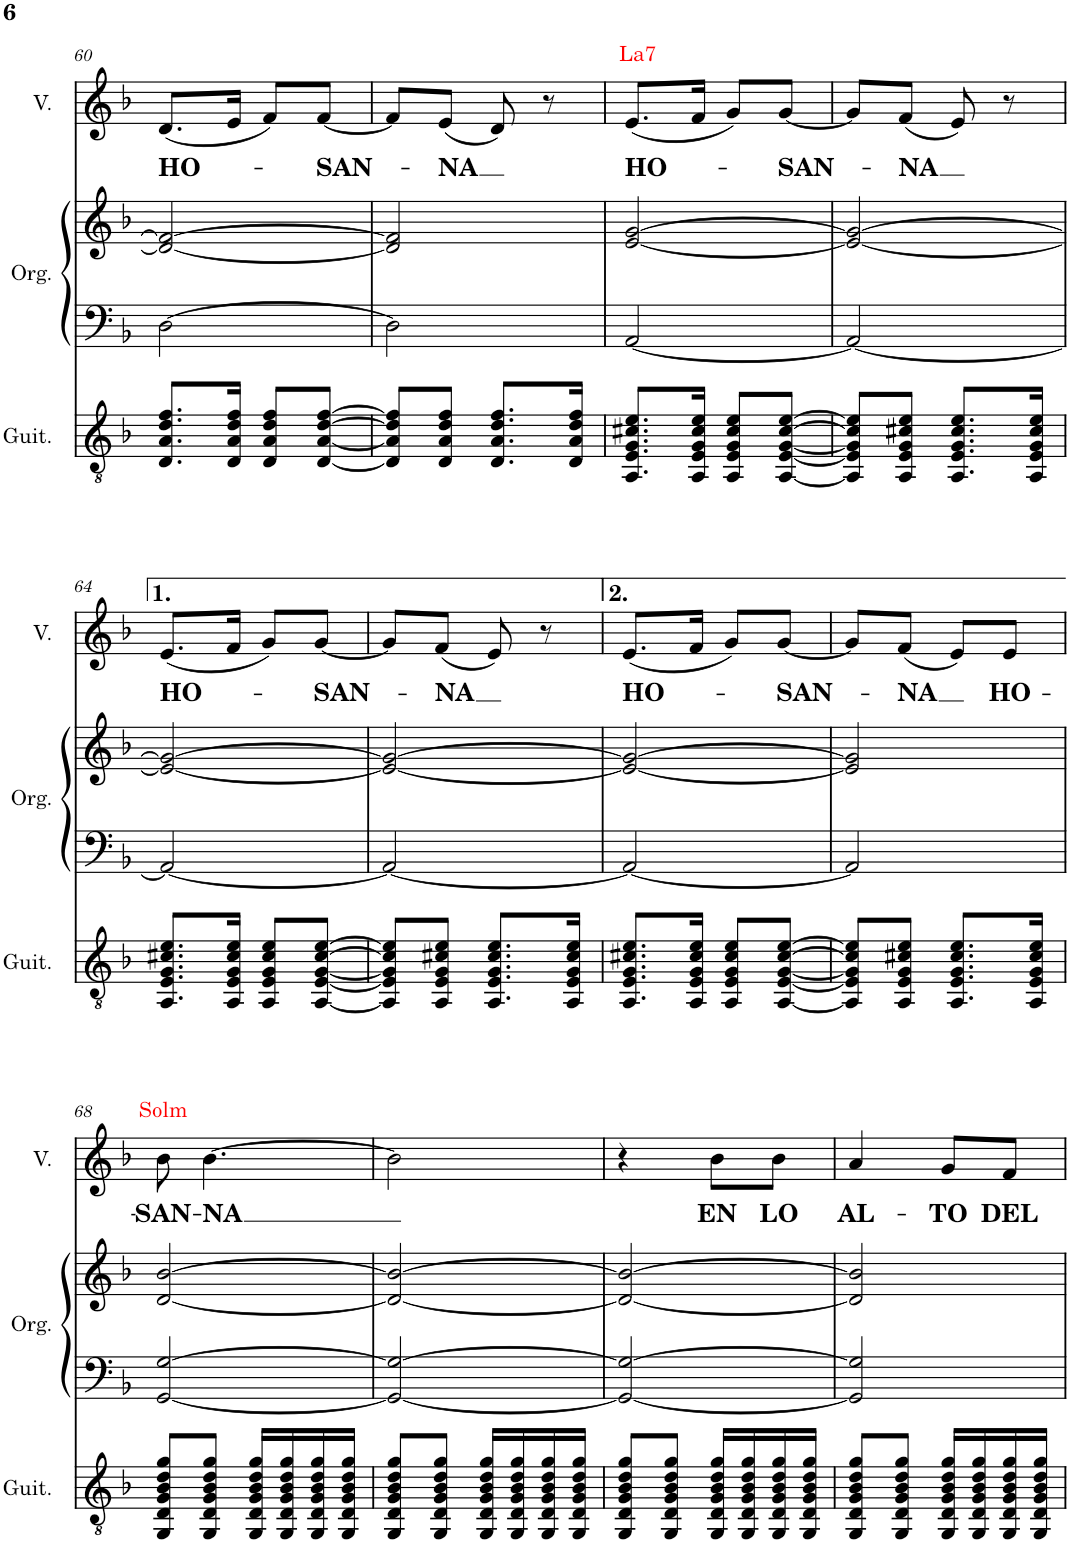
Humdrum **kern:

**kern	**kern	**kern	**kern	**text	**text
*part3	*part2	*part2	*part1	*part1	*part1
*staff4	*staff3	*staff2	*staff1	*staff1	*staff1
*I"Guitarra clásica	*I"Órgano	*	*I"Voz	*	*
*I'Guit.	*	*	*I'V.	*	*
!!LO:PB:g=z
*clefGv2	*clefF4	*clefG2	*clefG2	*	*
*k[b-]	*k[b-]	*k[b-]	*k[b-]	*	*
*M2/4	*M2/4	*M2/4	*M2/4	*	*
=60	=60	=60	=60	=60	=60
!	!	!	!	!LO:LY:b	!
8.D/ 8.A/ 8.d/ 8.f/L	[2D\	2d/_ 2f/_	(8.d/L	HO-	.
16D/ 16A/ 16d/ 16f/Jk	.	.	16e/Jk	.	.
8D/ 8A/ 8d/ 8f/L	.	.	8f/L)	.	.
!	!	!	!	!LO:LY:b	!
[8D/ [8A/ [8d/ [8f/J	.	.	[8f/J	-SAN-	.
=61	=61	=61	=61	=61	=61
8D/] 8A/] 8d/] 8f/]L	2D\]	2d/] 2f/]	8f/L]	.	.
!	!	!	!	!LO:LY:b	!
8D/ 8A/ 8d/ 8f/J	.	.	(8e/J	-NA	.
8.D/ 8.A/ 8.d/ 8.f/L	.	.	8d/)	.	.
.	.	.	8r	.	.
16D/ 16A/ 16d/ 16f/Jk	.	.	.	.	.
=62	=62	=62	=62	=62	=62
!	!	!	!	!LO:LY:b	!LO:LY:a:color=#FF0000
8.AA/ 8.E/ 8.G/ 8.c#X/ 8.e/L	[2AA/	[2e/ [2g/	(8.e/L	HO-	La7
16AA/ 16E/ 16G/ 16c#/ 16e/Jk	.	.	16f/Jk	.	.
8AA/ 8E/ 8G/ 8c#/ 8e/L	.	.	8g/L)	.	.
!	!	!	!	!LO:LY:b	!
[8AA/ [8E/ [8G/ [8c#/ [8e/J	.	.	[8g/J	-SAN-	.
=63	=63	=63	=63	=63	=63
8AA/] 8E/] 8G/] 8c#/] 8e/]L	2AA/_	2e/_ 2g/_	8g/L]	.	.
!	!	!	!	!LO:LY:b	!
8AA/ 8E/ 8G/ 8c#X/ 8e/J	.	.	(8f/J	-NA	.
8.AA/ 8.E/ 8.G/ 8.c#/ 8.e/L	.	.	8e/)	.	.
.	.	.	8r	.	.
16AA/ 16E/ 16G/ 16c#/ 16e/Jk	.	.	.	.	.
!!LO:LB:g=z
=64	=64	=64	=64	=64	=64
!	!	!	!	!LO:LY:b	!
8.AA/ 8.E/ 8.G/ 8.c#X/ 8.e/L	2AA/_	2e/_ 2g/_	(8.e/L	HO-	.
16AA/ 16E/ 16G/ 16c#/ 16e/Jk	.	.	16f/Jk	.	.
8AA/ 8E/ 8G/ 8c#/ 8e/L	.	.	8g/L)	.	.
!	!	!	!	!LO:LY:b	!
[8AA/ [8E/ [8G/ [8c#/ [8e/J	.	.	[8g/J	-SAN-	.
=65	=65	=65	=65	=65	=65
8AA/] 8E/] 8G/] 8c#/] 8e/]L	2AA/_	2e/_ 2g/_	8g/L]	.	.
!	!	!	!	!LO:LY:b	!
8AA/ 8E/ 8G/ 8c#X/ 8e/J	.	.	(8f/J	-NA	.
8.AA/ 8.E/ 8.G/ 8.c#/ 8.e/L	.	.	8e/)	.	.
.	.	.	8r	.	.
16AA/ 16E/ 16G/ 16c#/ 16e/Jk	.	.	.	.	.
=66	=66	=66	=66	=66	=66
!	!	!	!	!LO:LY:b	!
8.AA/ 8.E/ 8.G/ 8.c#X/ 8.e/L	2AA/_	2e/_ 2g/_	(8.e/L	HO-	.
16AA/ 16E/ 16G/ 16c#/ 16e/Jk	.	.	16f/Jk	.	.
8AA/ 8E/ 8G/ 8c#/ 8e/L	.	.	8g/L)	.	.
!	!	!	!	!LO:LY:b	!
[8AA/ [8E/ [8G/ [8c#/ [8e/J	.	.	[8g/J	-SAN-	.
=67	=67	=67	=67	=67	=67
8AA/] 8E/] 8G/] 8c#/] 8e/]L	2AA/]	2e/] 2g/]	8g/L]	.	.
!	!	!	!	!LO:LY:b	!
8AA/ 8E/ 8G/ 8c#X/ 8e/J	.	.	(8f/J	-NA	.
8.AA/ 8.E/ 8.G/ 8.c#/ 8.e/L	.	.	8e/L)	.	.
!	!	!	!	!LO:LY:b	!
.	.	.	8e/J	HO-	.
16AA/ 16E/ 16G/ 16c#/ 16e/Jk	.	.	.	.	.
!!LO:LB:g=z
=68	=68	=68	=68	=68	=68
!	!	!	!	!LO:LY:b	!LO:LY:a:color=#FF0000
8GG/ 8D/ 8G/ 8B-/ 8d/ 8g/L	[2GG/ [2G/	[2d/ [2b-/	8b-\	-SAN-	Solm
!	!	!	!	!LO:LY:b	!
8GG/ 8D/ 8G/ 8B-/ 8d/ 8g/J	.	.	[4.b-\	-NA	.
16GG/ 16D/ 16G/ 16B-/ 16d/ 16g/LL	.	.	.	.	.
16GG/ 16D/ 16G/ 16B-/ 16d/ 16g/	.	.	.	.	.
16GG/ 16D/ 16G/ 16B-/ 16d/ 16g/	.	.	.	.	.
16GG/ 16D/ 16G/ 16B-/ 16d/ 16g/JJ	.	.	.	.	.
=69	=69	=69	=69	=69	=69
8GG/ 8D/ 8G/ 8B-/ 8d/ 8g/L	2GG/_ 2G/_	2d/_ 2b-/_	2b-\]	.	.
8GG/ 8D/ 8G/ 8B-/ 8d/ 8g/J	.	.	.	.	.
16GG/ 16D/ 16G/ 16B-/ 16d/ 16g/LL	.	.	.	.	.
16GG/ 16D/ 16G/ 16B-/ 16d/ 16g/	.	.	.	.	.
16GG/ 16D/ 16G/ 16B-/ 16d/ 16g/	.	.	.	.	.
16GG/ 16D/ 16G/ 16B-/ 16d/ 16g/JJ	.	.	.	.	.
=70	=70	=70	=70	=70	=70
8GG/ 8D/ 8G/ 8B-/ 8d/ 8g/L	2GG/_ 2G/_	2d/_ 2b-/_	4r	.	.
8GG/ 8D/ 8G/ 8B-/ 8d/ 8g/J	.	.	.	.	.
!	!	!	!	!LO:LY:b	!
16GG/ 16D/ 16G/ 16B-/ 16d/ 16g/LL	.	.	8b-\L	EN	.
16GG/ 16D/ 16G/ 16B-/ 16d/ 16g/	.	.	.	.	.
!	!	!	!	!LO:LY:b	!
16GG/ 16D/ 16G/ 16B-/ 16d/ 16g/	.	.	8b-\J	LO	.
16GG/ 16D/ 16G/ 16B-/ 16d/ 16g/JJ	.	.	.	.	.
=71	=71	=71	=71	=71	=71
!	!	!	!	!LO:LY:b	!
8GG/ 8D/ 8G/ 8B-/ 8d/ 8g/L	2GG/] 2G/]	2d/] 2b-/]	4a/	AL-	.
8GG/ 8D/ 8G/ 8B-/ 8d/ 8g/J	.	.	.	.	.
!	!	!	!	!LO:LY:b	!
16GG/ 16D/ 16G/ 16B-/ 16d/ 16g/LL	.	.	8g/L	-TO	.
16GG/ 16D/ 16G/ 16B-/ 16d/ 16g/	.	.	.	.	.
!	!	!	!	!LO:LY:b	!
16GG/ 16D/ 16G/ 16B-/ 16d/ 16g/	.	.	8f/J	DEL	.
16GG/ 16D/ 16G/ 16B-/ 16d/ 16g/JJ	.	.	.	.	.
=	=	=	=	=	=
*-	*-	*-	*-	*-	*-
